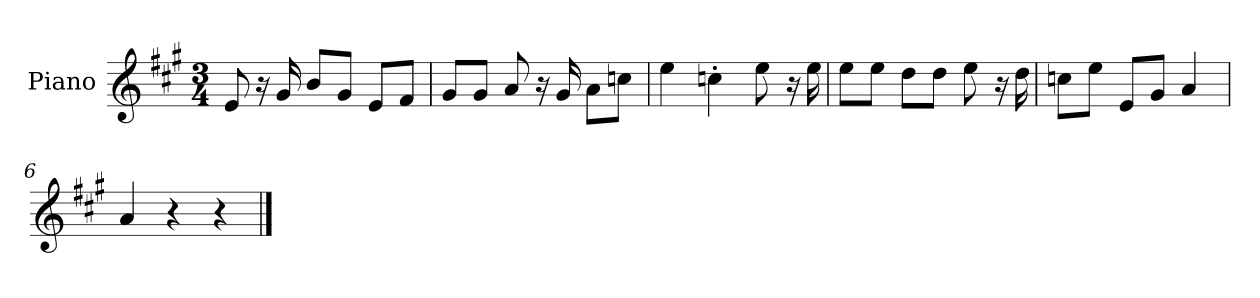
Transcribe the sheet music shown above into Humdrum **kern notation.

**kern
*part1
*staff1
*I"Piano
*I'P-no
*clefG2
*k[f#c#g#]
*M3/4
*MM93
=1
8e/
16r
16g#/
8b/L
8g#/J
8e/L
8f#/J
=2
8g#/L
8g#/J
8a/
16r
16g#/
8a\L
8ccn\J
=3
4ee\
4ccn'\
8ee\
16r
16ee\
=4
8ee\L
8ee\J
8dd\L
8dd\J
8ee\
16r
16dd\
=5
8ccn\L
8ee\J
8e/L
8g#/J
4a/
=6
4a/
4r
4r
==
*-
